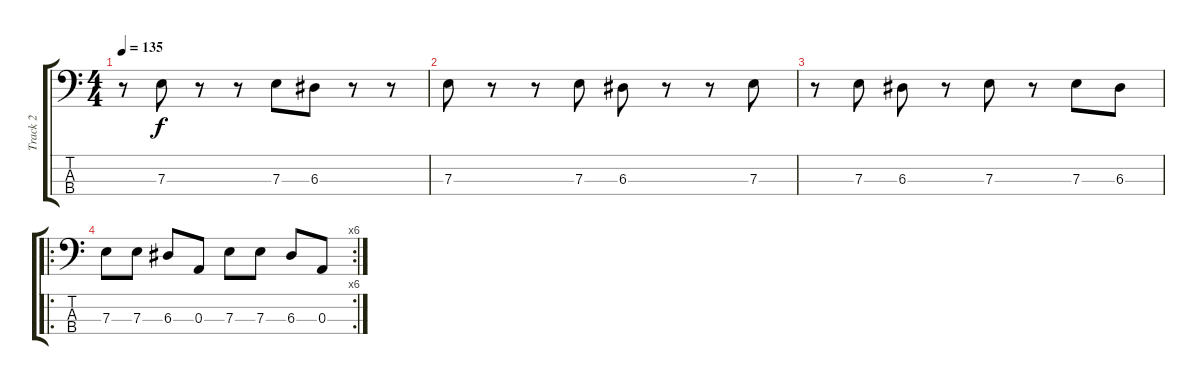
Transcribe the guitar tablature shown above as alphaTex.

\track ("Track 2" "Track 2") {instrument electricbassfinger}
\staff {score tabs}
\tuning (G2 D2 A1 E1) {hide}
\ts (4 4)
\tempo 135
\clef f4
\ks c
r.8{dy f} 7.3.8 r.8 r.8 7.3.8 6.3.8 r.8 r.8 |
7.3.8 r.8 r.8 7.3.8 6.3.8 r.8 r.8 7.3.8 |
r.8 7.3.8 6.3.8 r.8 7.3.8 r.8 7.3.8 6.3.8 |
\ro
\rc 6
7.3.8 7.3.8 6.3.8 0.3.8 7.3.8 7.3.8 6.3.8 0.3.8
